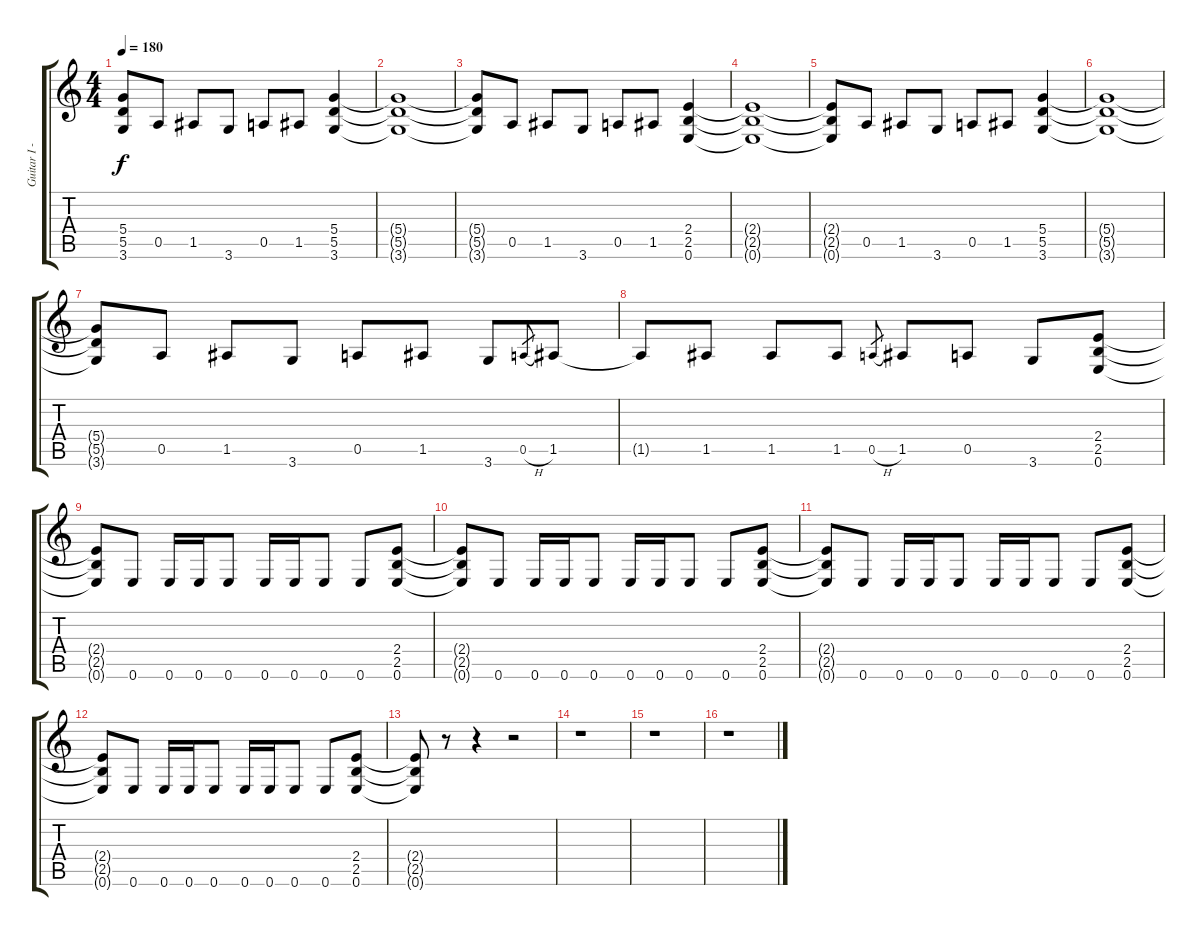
\track ("Guitar I - James" "Guitar I -") {instrument distortionguitar}
\staff {score tabs}
\tuning (E4 B3 G3 D3 A2 E2) {hide}
\ts (4 4)
\tempo 180
\clef g2
\ks c
(5.4{t} 5.5{t} 3.6{t}).8{dy f} 0.5.8 1.5.8 3.6.8 0.5.8 1.5.8 (5.4 5.5 3.6).4 |
(5.4{t} 5.5{t} 3.6{t}).1 |
(5.4{t} 5.5{t} 3.6{t}).8 0.5.8 1.5.8 3.6.8 0.5.8 1.5.8 (2.4 2.5 0.6).4 |
(2.4{t} 2.5{t} 0.6{t}).1 |
(2.4{t} 2.5{t} 0.6{t}).8 0.5.8 1.5.8 3.6.8 0.5.8 1.5.8 (5.4 5.5 3.6).4 |
(5.4{t} 5.5{t} 3.6{t}).1 |
(5.4{t} 5.5{t} 3.6{t}).8 0.5.8 1.5.8 3.6.8 0.5.8 1.5.8 3.6.8 0.5{h}.8{gr} 1.5.8 |
1.5{t}.8 1.5.8 1.5.8 1.5.8 0.5{h}.8{gr} 1.5.8 0.5.8 3.6.8 (2.4 2.5 0.6).8 |
(2.4{t} 2.5{t} 0.6{t}).8 0.6.8 0.6.16 0.6.16 0.6.8 0.6.16 0.6.16 0.6.8 0.6.8 (2.4 2.5 0.6).8 |
(2.4{t} 2.5{t} 0.6{t}).8 0.6.8 0.6.16 0.6.16 0.6.8 0.6.16 0.6.16 0.6.8 0.6.8 (2.4 2.5 0.6).8 |
(2.4{t} 2.5{t} 0.6{t}).8 0.6.8 0.6.16 0.6.16 0.6.8 0.6.16 0.6.16 0.6.8 0.6.8 (2.4 2.5 0.6).8 |
(2.4{t} 2.5{t} 0.6{t}).8 0.6.8 0.6.16 0.6.16 0.6.8 0.6.16 0.6.16 0.6.8 0.6.8 (2.4 2.5 0.6).8 |
(2.4{t} 2.5{t} 0.6{t}).8 r.8 r.4 r.2 |
r.1 |
r.1 |
r.1
